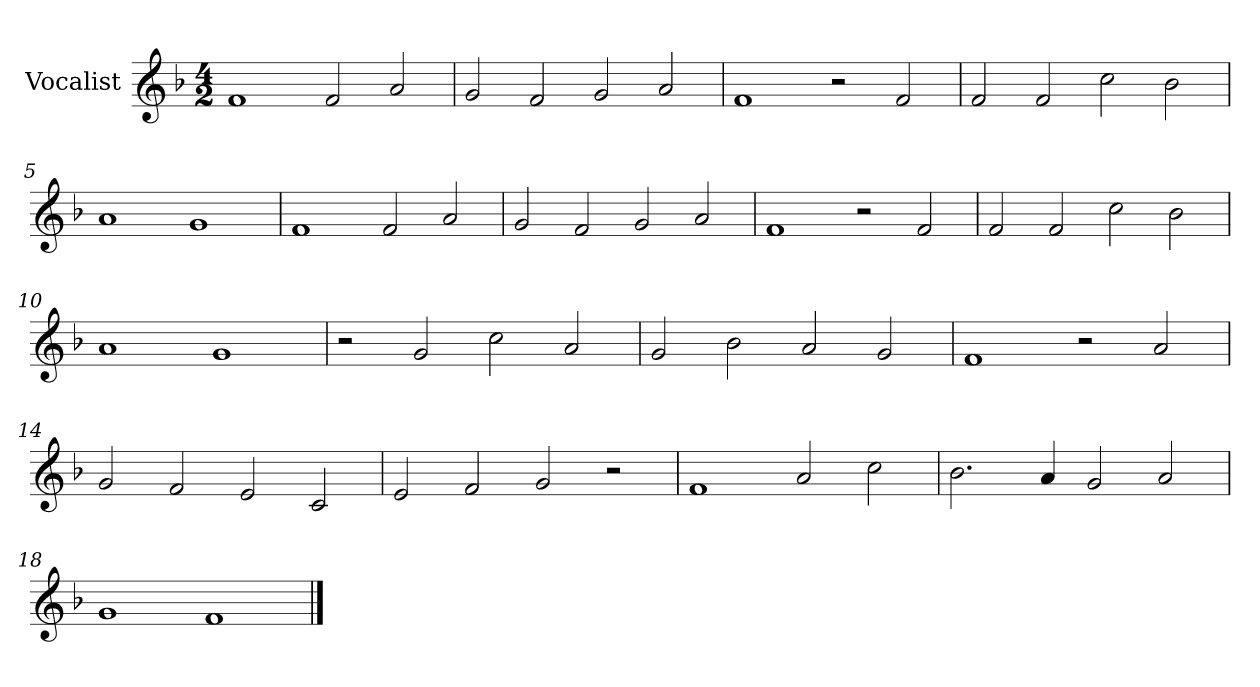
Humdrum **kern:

**kern
*part1
*staff1
*I"Vocalist
*k[b-]
*F:
*M4/2
=1
1f
2f
2a
=2
2g
2f
2g
2a
=3
1f
2r
2f
=4
2f
2f
2cc
2b-
=5
1a
1g
=6
1f
2f
2a
=7
2g
2f
2g
2a
=8
1f
2r
2f
=9
2f
2f
2cc
2b-
=10
1a
1g
=11
2r
2g
2cc
2a
=12
2g
2b-
2a
2g
=13
1f
2r
2a
=14
2g
2f
2e
2c
=15
2e
2f
2g
2r
=16
1f
2a
2cc
=17
2.b-
4a
2g
2a
=18
1g
1f
==
*-
